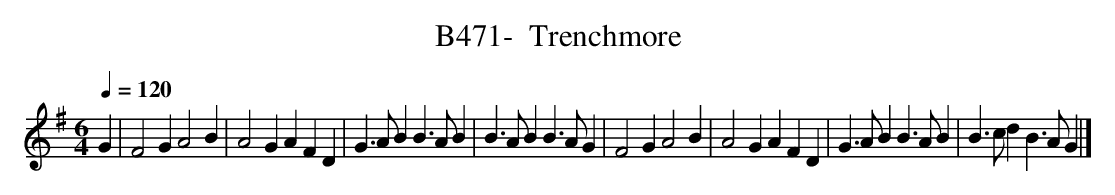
X:1
T:B471-  Trenchmore
Q:1/4=120
L:1/4
M:6/4
K:G
G|F2GA2B|A2GAFD|G3/2A/BB3/2A/B|B3/2A/BB3/2A/G|\
F2GA2B|A2GAFD|G3/2A/BB3/2A/B|B3/2c/dB3/2A/G|]
